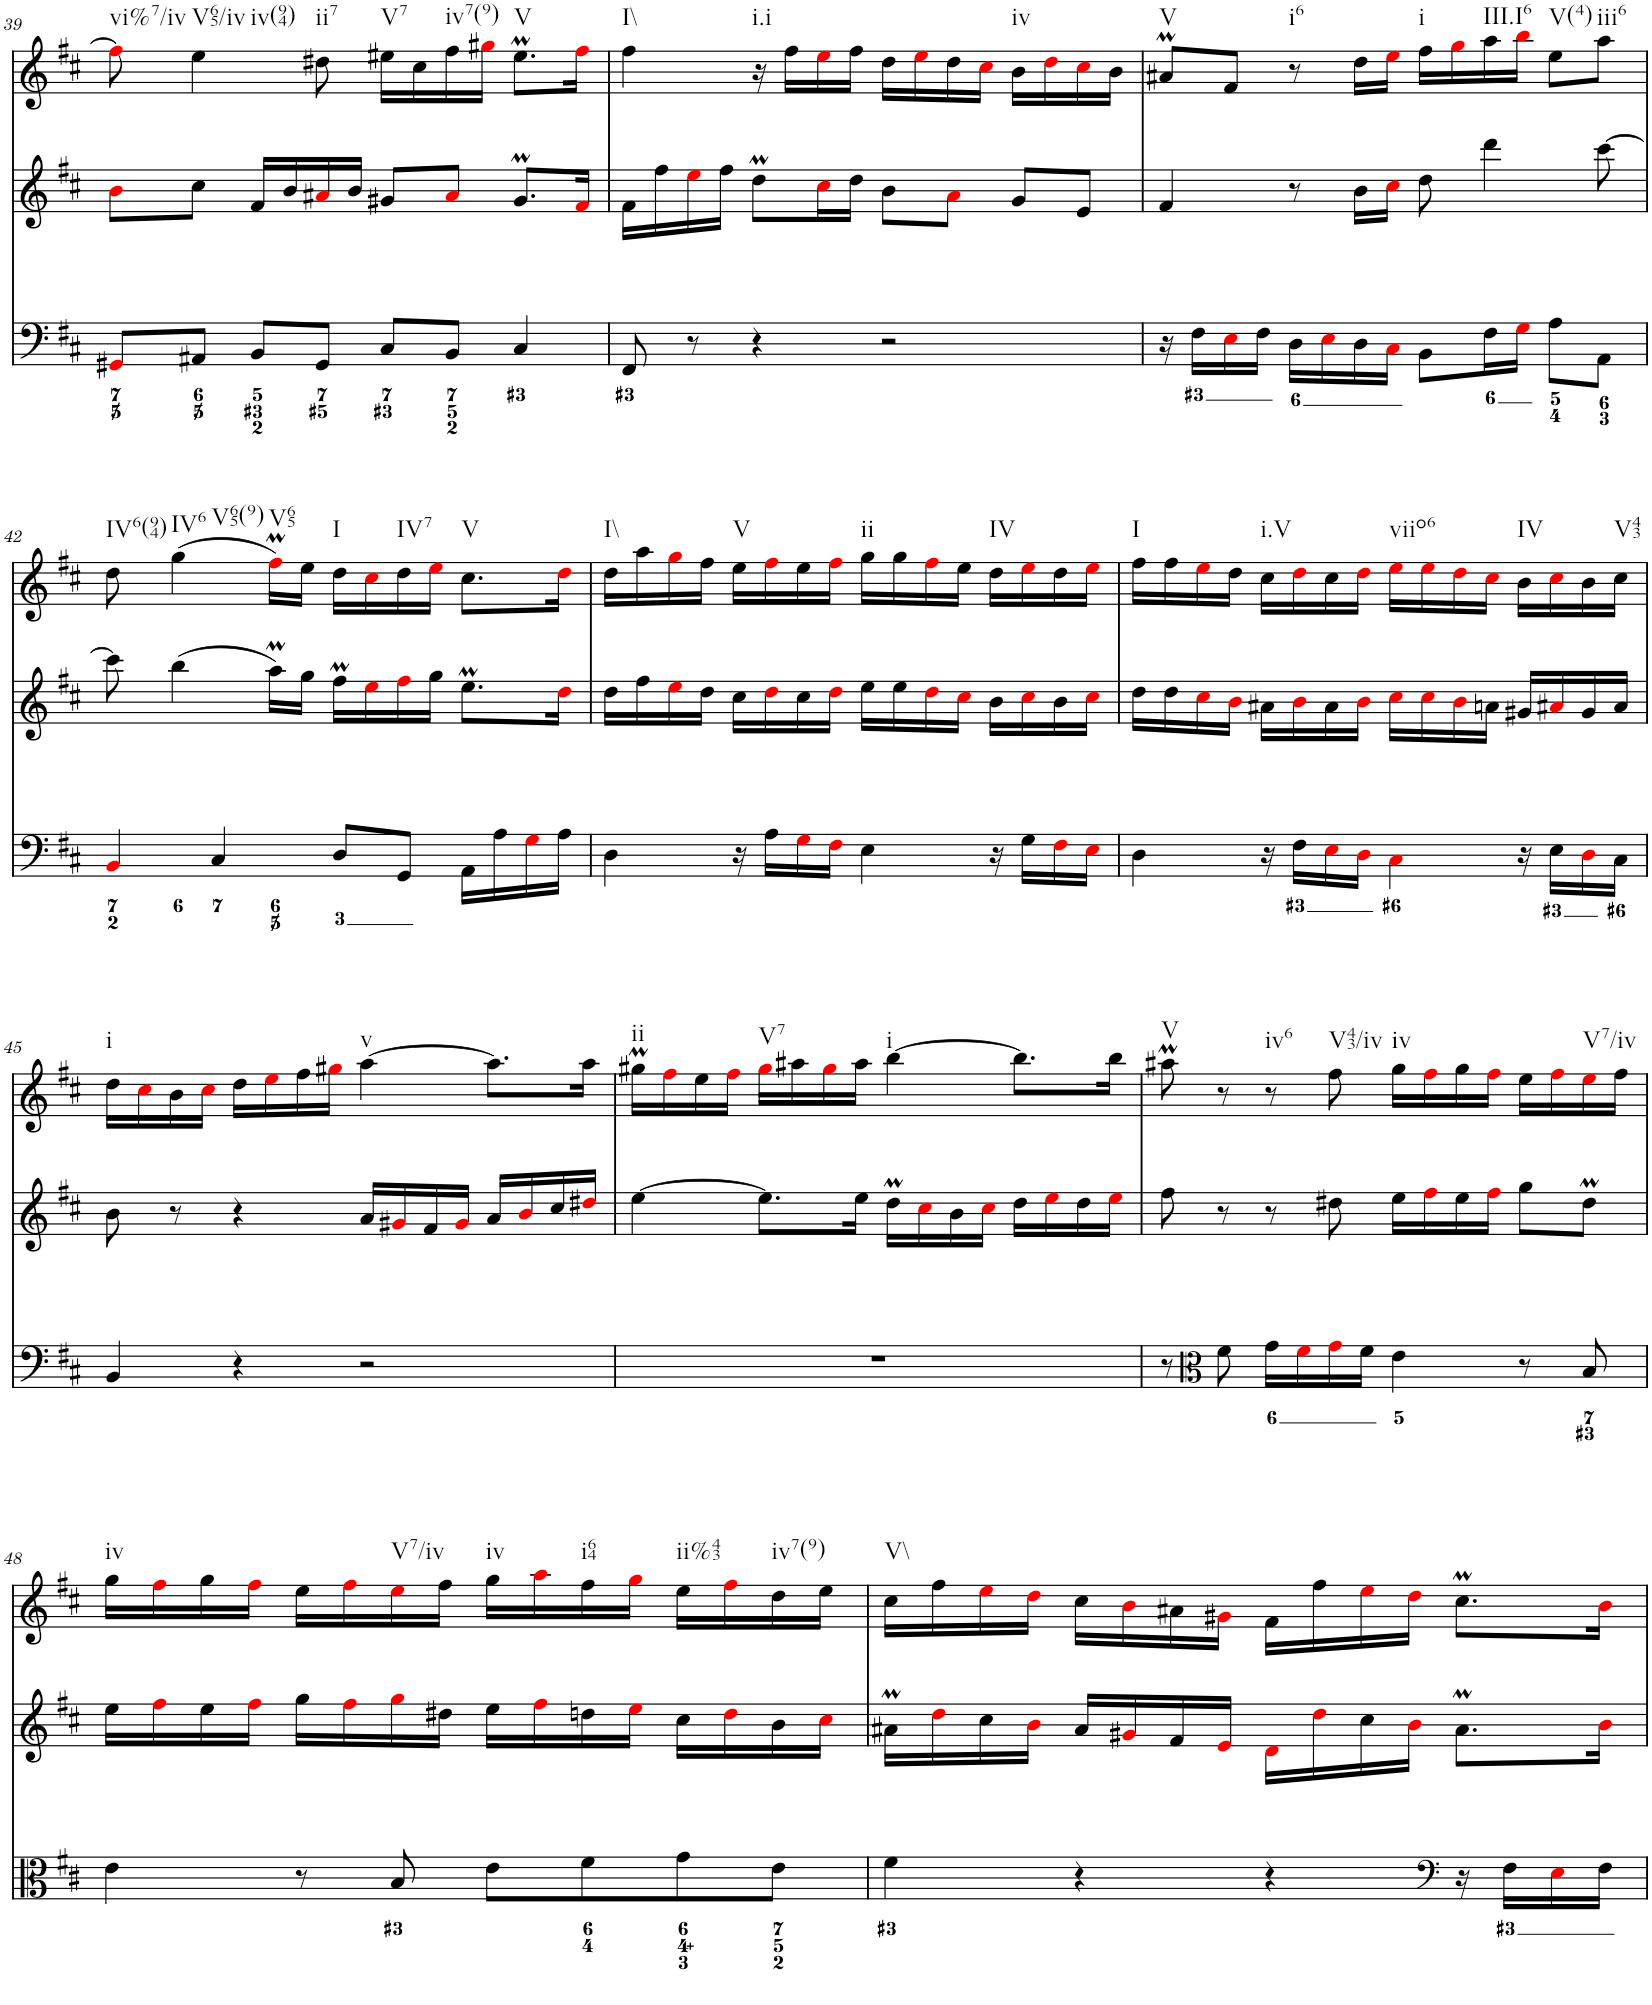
**kern	**kern	**kern
*part1	*part1	*part1
*staff3	*staff2	*staff1
*I"Piano	*	*
*I'Pno.	*	*
!!LO:PB:g=z
*clefF4	*clefG2	*clefG2
*k[f#c#]	*k[f#c#]	*k[f#c#]
*M4/4	*M4/4	*M4/4
*met(c)	*met(c)	*met(c)
=39	=39	=39
!	!	!LO:TX:b:t=vi%7/iv
8GG#Xi/L	8bi\L	8ff#i\]
!	!	!LO:TX:b:t=V65/iv
!	!	!LO:TX:b:t=iv(94)
8AA#X/J	8cc#\J	4ee\
8BB/L	16f#/LL	.
.	16b/	.
!	!	!LO:TX:b:t=ii7
8GG#/J	16a#Xi/	8dd#X\
.	16b/JJ	.
!	!	!LO:TX:b:t=V7
8C#/L	8g#X/L	16ee#X\LL
.	.	16cc#\
!	!	!LO:TX:b:t=iv7(9)
8BB/J	8a#i/J	16ff#\
.	.	16gg#Xi\JJ
!	!	!LO:TX:b:t=V
4C#/	8.g#m/L	8.ee#m\L
.	16f#i/Jk	16ff#i\Jk
=40	=40	=40
!	!	!LO:TX:b:t=I\\
8FF#/	16f#\LL	4ff#\
.	16ff#\	.
8r	16eei\	.
.	16ff#\JJ	.
!	!	!LO:TX:b:t=i.i
4r	8ddM\L	16r
.	.	16ff#\LL
.	16cc#i\L	16eei\
.	16dd\JJ	16ff#\JJ
2r	8b\L	16dd\LL
.	.	16eei\
.	8ai\J	16dd\
.	.	16cc#i\JJ
!	!	!LO:TX:b:t=iv
.	8g/L	16b\LL
.	.	16ddi\
.	8e/J	16cc#i\
.	.	16b\JJ
=41	=41	=41
!	!	!LO:TX:b:t=V
16r	4f#/	8a#Xm/L
16F#\LL	.	.
16Ei\	.	8f#/J
16F#\JJ	.	.
!	!	!LO:TX:b:t=i6
16D\LL	8r	8r
16Ei\	.	.
16D\	16b\LL	16dd\LL
16C#i\JJ	16cc#i\JJ	16eei\JJ
!	!	!LO:TX:b:t=i
8BB\L	8dd\	16ff#\LL
.	.	16ggi\
!	!	!LO:TX:b:t=III.I6
16F#\L	4ddd\	16aa\
16Gi\JJ	.	16bbi\JJ
!	!	!LO:TX:b:t=V(4)
8A\L	.	8ee\L
!	!	!LO:TX:b:t=iii6
8AA\J	[8ccc#\	8aa\J
!!LO:LB:g=z
=42	=42	=42
!	!	!LO:TX:b:t=IV6(94)
4BBi/	8ccc#\]	8dd\
!	!	!LO:TX:b:t=IV6
!	!	!LO:TX:b:t=V65(9)
.	4bb\	(4gg\
4C#/	.	.
!	!	!LO:TX:b:t=V65
.	16aaM\LL	16ff#mi\LL)
.	16gg\JJ	16ee\JJ
!	!	!LO:TX:b:t=I
8D/L	16ff#m\LL	16dd\LL
.	16eei\	16cc#i\
!	!	!LO:TX:b:t=IV7
8GG/J	16ff#i\	16dd\
.	16gg\JJ	16eei\JJ
!	!	!LO:TX:b:t=V
16AA\LL	8.eeM\L	8.cc#\L
16A\	.	.
16Gi\	.	.
16A\JJ	16ddi\Jk	16ddi\Jk
=43	=43	=43
!	!	!LO:TX:b:t=I\\
4D\	16dd\LL	16dd\LL
.	16ff#\	16aa\
.	16eei\	16ggi\
.	16dd\JJ	16ff#\JJ
!	!	!LO:TX:b:t=V
16r	16cc#\LL	16ee\LL
16A\LL	16ddi\	16ff#i\
16Gi\	16cc#\	16ee\
16F#i\JJ	16ddi\JJ	16ff#i\JJ
!	!	!LO:TX:b:t=ii
4E\	16ee\LL	16gg\LL
.	16ee\	16gg\
.	16ddi\	16ff#i\
.	16cc#i\JJ	16ee\JJ
!	!	!LO:TX:b:t=IV
16r	16b\LL	16dd\LL
16G\LL	16cc#i\	16eei\
16F#i\	16b\	16dd\
16Ei\JJ	16cc#i\JJ	16eei\JJ
=44	=44	=44
!	!	!LO:TX:b:t=I
4D\	16dd\LL	16ff#\LL
.	16dd\	16ff#\
.	16cc#i\	16eei\
.	16bi\JJ	16dd\JJ
!	!	!LO:TX:b:t=i.V
16r	16a#X\LL	16cc#\LL
16F#\LL	16bi\	16ddi\
16Ei\	16a#\	16cc#\
16Di\JJ	16bi\JJ	16ddi\JJ
!	!	!LO:TX:b:t=viio6
4C#i\	16cc#i\LL	16eei\LL
.	16cc#i\	16eei\
.	16bi\	16ddi\
.	16an\JJ	16cc#i\JJ
!	!	!LO:TX:b:t=IV
16r	16g#X/LL	16b\LL
16E\LL	16a#Xi/	16cc#i\
16Di\	16g#/	16b\
!	!	!LO:TX:b:t=V43
16C#\JJ	16a#/JJ	16cc#\JJ
!!LO:LB:g=z
=45	=45	=45
!	!	!LO:TX:b:t=i
4BB/	8b\	16dd\LL
.	.	16cc#i\
.	8r	16b\
.	.	16cc#i\JJ
4r	4r	16dd\LL
.	.	16eei\
.	.	16ff#\
.	.	16gg#Xi\JJ
!	!	!LO:TX:b:t=v
2r	16a/LL	[4aa\
.	16g#Xi/	.
.	16f#/	.
.	16g#i/JJ	.
.	16a/LL	8.aa\L]
.	16bi/	.
.	16cc#/	.
.	16dd#Xi/JJ	16aa\Jk
=46	=46	=46
!	!	!LO:TX:b:t=ii
1r	[4ee\	16gg#Xm\LL
.	.	16ff#i\
.	.	16ee\
.	.	16ff#i\JJ
!	!	!LO:TX:b:t=V7
.	8.ee\L]	16gg#i\LL
.	.	16aa#X\
.	.	16gg#i\
.	16ee\Jk	16aa#\JJ
!	!	!LO:TX:b:t=i
.	16ddM\LL	[4bb\
.	16cc#i\	.
.	16b\	.
.	16cc#i\JJ	.
.	16dd\LL	8.bb\L]
.	16eei\	.
.	16dd\	.
.	16eei\JJ	16bb\Jk
=47	=47	=47
!	!	!LO:TX:b:t=V
8r	8ff#\	8aa#Xm\
*clefC3	*	*
8f#\	8r	8r
!	!	!LO:TX:b:t=iv6
16g\LL	8r	8r
16f#i\	.	.
!	!	!LO:TX:b:t=V43/iv
16gi\	8dd#X\	8ff#\
16f#\JJ	.	.
!	!	!LO:TX:b:t=iv
4e\	16ee\LL	16gg\LL
.	16ff#i\	16ff#i\
.	16ee\	16gg\
.	16ff#i\JJ	16ff#i\JJ
8r	8gg\L	16ee\LL
.	.	16ff#i\
!	!	!LO:TX:b:t=V7/iv
8B/	8dd#m\J	16eei\
.	.	16ff#\JJ
!!LO:LB:g=z
=48	=48	=48
!	!	!LO:TX:b:t=iv
4e\	16ee\LL	16gg\LL
.	16ff#i\	16ff#i\
.	16ee\	16gg\
.	16ff#i\JJ	16ff#i\JJ
8r	16gg\LL	16ee\LL
.	16ff#i\	16ff#i\
!	!	!LO:TX:b:t=V7/iv
8B/	16ggi\	16eei\
.	16dd#X\JJ	16ff#\JJ
!	!	!LO:TX:b:t=iv
8e\L	16ee\LL	16gg\LL
.	16ff#i\	16aai\
!	!	!LO:TX:b:t=i64
8f#\	16ddn\	16ff#\
.	16eei\JJ	16ggi\JJ
!	!	!LO:TX:b:t=ii%43
8g\	16cc#\LL	16ee\LL
.	16ddi\	16ff#i\
!	!	!LO:TX:b:t=iv7(9)
8e\J	16b\	16dd\
.	16cc#i\JJ	16ee\JJ
=49	=49	=49
!	!	!LO:TX:b:t=V\\
4f#\	16a#Xm\LL	16cc#\LL
.	16ddi\	16ff#\
.	16cc#\	16eei\
.	16bi\JJ	16ddi\JJ
4r	16a#/LL	16cc#\LL
.	16g#Xi/	16bi\
.	16f#/	16a#X\
.	16ei/JJ	16g#Xi\JJ
4r	16di\LL	16f#\LL
.	16ddi\	16ff#\
.	16cc#\	16eei\
.	16bi\JJ	16ddi\JJ
*clefF4	*	*
16r	8.a#m\L	8.cc#m\L
16F#\LL	.	.
16Ei\	.	.
16F#\JJ	16bi\Jk	16bi\Jk
=	=	=
*-	*-	*-
